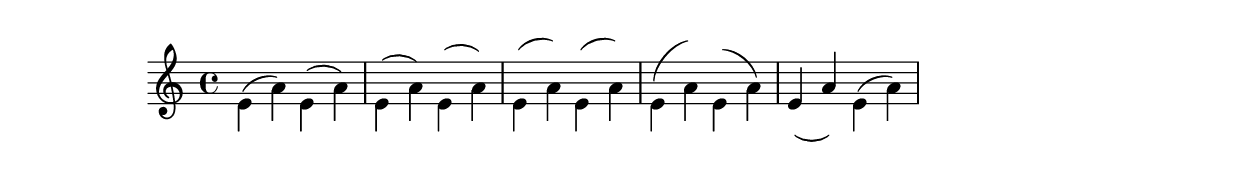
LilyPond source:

%% DO NOT EDIT this file manually; it is automatically
%% generated from LSR http://lsr.dsi.unimi.it
%% Make any changes in LSR itself, or in Documentation/snippets/new/ ,
%% and then run scripts/auxiliar/makelsr.py
%%
%% This file is in the public domain.
\version "2.14.0"

\header {
  lsrtags = "expressive-marks, tweaks-and-overrides"

%% Translation of GIT committish: 70f5f30161f7b804a681cd080274bfcdc9f4fe8c
  texidoces = "
Se puede ajustar la posición vertical de una ligadura de
expresión utilizando la propiedad @code{positions} del objeto
@code{Slur}.  La propiedad tiene dos parámetros, refiriéndose el
primero al extremo izquierdo de la ligadura y el segundo al derecho.
Los valores de los parámetros no se utilizan por parte de LilyPond
para producir un desplazamiento exacto de la ligadura: más bien
selecciona la colocación que mejor aspecto tiene, teniendo en cuenta
los valores de los parámetros.  Los valores positivos desplazan la
ligadura hacia arriba, y son adecuados a notas que tienen las plicas
hacia abajo.  Los valores negativos desplazan las ligaduras bajas aún
más hacia abajo.

"
  doctitlees = "Desplazar ligaduras de expresión verticalmente"



  texidoc = "
The vertical position of a slur can be adjusted using the
@code{positions} property of @code{Slur}.  The property has 2
parameters, the first referring to the left end of the slur and the
second to the right.  The values of the parameters are not used by
LilyPond to make an exact movement of the slur - instead it selects
what placement of the slur looks best, taking into account the
parameter values.  Positive values move the slur up, and are
appropriate for notes with stems down.  Negative values move downward
slurs further down.

"
  doctitle = "Moving slur positions vertically"
} % begin verbatim

\relative c' {
  \stemDown
  e4( a)
  \override Slur #'positions = #'(1 . 1)
  e4( a)
  \override Slur #'positions = #'(2 . 2)
  e4( a)
  \override Slur #'positions = #'(3 . 3)
  e4( a)
  \override Slur #'positions = #'(4 . 4)
  e4( a)
  \override Slur #'positions = #'(5 . 5)
  e4( a)
  \override Slur #'positions = #'(0 . 5)
  e4( a)
  \override Slur #'positions = #'(5 . 0)
  e4( a)
  \stemUp
  \override Slur #'positions = #'(-5 . -5)
  e4( a)
  \stemDown
  \revert Slur #'positions
  e4( a)
}

